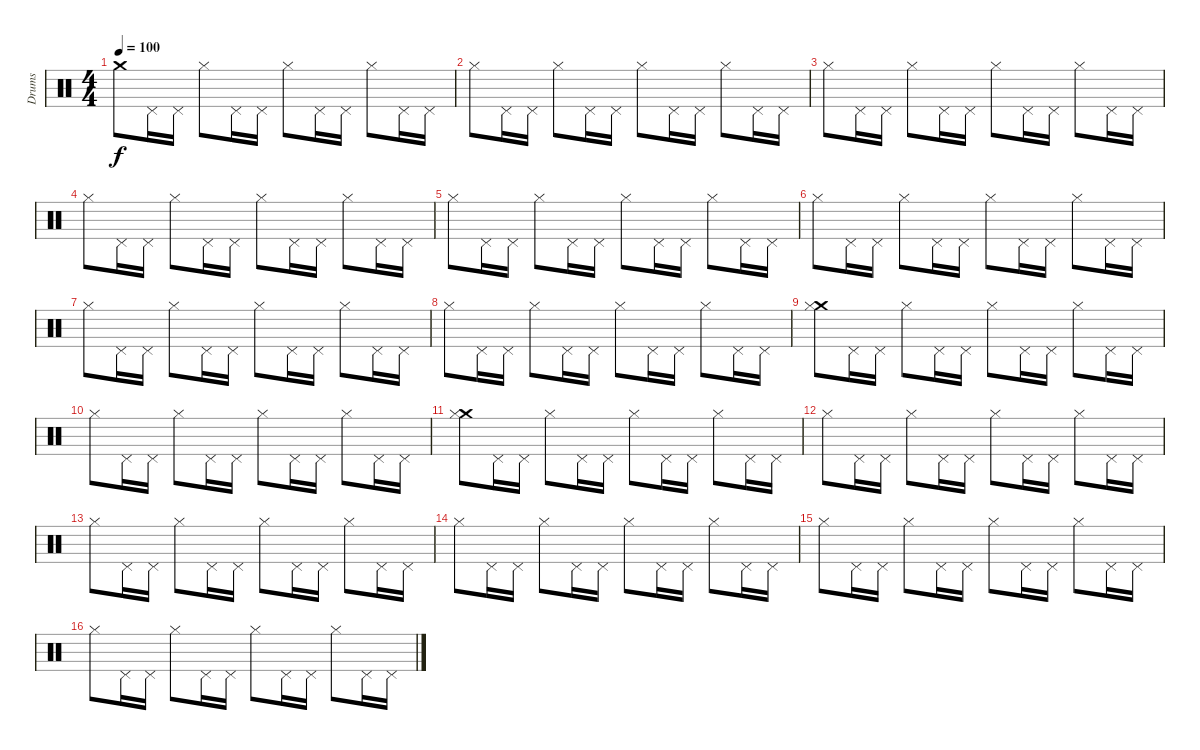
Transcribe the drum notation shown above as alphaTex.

\track ("Drums" "Drums") {instrument percussion}
\staff {score}
\articulation defaults
\ts (4 4)
\tempo 100
\clef neutral
\ks c "Crash medium (hit)".8{dy f} "Pedal Hi-Hat (hit)".16 "Pedal Hi-Hat (hit)".16 "Hi-Hat (closed)".8 "Pedal Hi-Hat (hit)".16 "Pedal Hi-Hat (hit)".16 "Hi-Hat (closed)".8 "Pedal Hi-Hat (hit)".16 "Pedal Hi-Hat (hit)".16 "Hi-Hat (closed)".8 "Pedal Hi-Hat (hit)".16 "Pedal Hi-Hat (hit)".16
|
"Hi-Hat (closed)".8 "Pedal Hi-Hat (hit)".16 "Pedal Hi-Hat (hit)".16 "Hi-Hat (closed)".8 "Pedal Hi-Hat (hit)".16 "Pedal Hi-Hat (hit)".16 "Hi-Hat (closed)".8 "Pedal Hi-Hat (hit)".16 "Pedal Hi-Hat (hit)".16 "Hi-Hat (closed)".8 "Pedal Hi-Hat (hit)".16 "Pedal Hi-Hat (hit)".16 |
"Hi-Hat (closed)".8 "Pedal Hi-Hat (hit)".16 "Pedal Hi-Hat (hit)".16 "Hi-Hat (closed)".8 "Pedal Hi-Hat (hit)".16 "Pedal Hi-Hat (hit)".16 "Hi-Hat (closed)".8 "Pedal Hi-Hat (hit)".16 "Pedal Hi-Hat (hit)".16 "Hi-Hat (closed)".8 "Pedal Hi-Hat (hit)".16 "Pedal Hi-Hat (hit)".16 |
"Hi-Hat (closed)".8 "Pedal Hi-Hat (hit)".16 "Pedal Hi-Hat (hit)".16 "Hi-Hat (closed)".8 "Pedal Hi-Hat (hit)".16 "Pedal Hi-Hat (hit)".16 "Hi-Hat (closed)".8 "Pedal Hi-Hat (hit)".16 "Pedal Hi-Hat (hit)".16 "Hi-Hat (closed)".8 "Pedal Hi-Hat (hit)".16 "Pedal Hi-Hat (hit)".16 |
"Hi-Hat (closed)".8 "Pedal Hi-Hat (hit)".16 "Pedal Hi-Hat (hit)".16 "Hi-Hat (closed)".8 "Pedal Hi-Hat (hit)".16 "Pedal Hi-Hat (hit)".16 "Hi-Hat (closed)".8 "Pedal Hi-Hat (hit)".16 "Pedal Hi-Hat (hit)".16 "Hi-Hat (closed)".8 "Pedal Hi-Hat (hit)".16 "Pedal Hi-Hat (hit)".16 |
"Hi-Hat (closed)".8 "Pedal Hi-Hat (hit)".16 "Pedal Hi-Hat (hit)".16 "Hi-Hat (closed)".8 "Pedal Hi-Hat (hit)".16 "Pedal Hi-Hat (hit)".16 "Hi-Hat (closed)".8 "Pedal Hi-Hat (hit)".16 "Pedal Hi-Hat (hit)".16 "Hi-Hat (closed)".8 "Pedal Hi-Hat (hit)".16 "Pedal Hi-Hat (hit)".16 |
"Hi-Hat (closed)".8 "Pedal Hi-Hat (hit)".16 "Pedal Hi-Hat (hit)".16 "Hi-Hat (closed)".8 "Pedal Hi-Hat (hit)".16 "Pedal Hi-Hat (hit)".16 "Hi-Hat (closed)".8 "Pedal Hi-Hat (hit)".16 "Pedal Hi-Hat (hit)".16 "Hi-Hat (closed)".8 "Pedal Hi-Hat (hit)".16 "Pedal Hi-Hat (hit)".16 |
"Hi-Hat (closed)".8 "Pedal Hi-Hat (hit)".16 "Pedal Hi-Hat (hit)".16 "Hi-Hat (closed)".8 "Pedal Hi-Hat (hit)".16 "Pedal Hi-Hat (hit)".16 "Hi-Hat (closed)".8 "Pedal Hi-Hat (hit)".16 "Pedal Hi-Hat (hit)".16 "Hi-Hat (closed)".8 "Pedal Hi-Hat (hit)".16 "Pedal Hi-Hat (hit)".16{volume 0} |
("Crash medium (hit)" "Hi-Hat (closed)").8{volume 12} "Pedal Hi-Hat (hit)".16 "Pedal Hi-Hat (hit)".16 "Hi-Hat (closed)".8 "Pedal Hi-Hat (hit)".16 "Pedal Hi-Hat (hit)".16 "Hi-Hat (closed)".8 "Pedal Hi-Hat (hit)".16 "Pedal Hi-Hat (hit)".16 "Hi-Hat (closed)".8 "Pedal Hi-Hat (hit)".16 "Pedal Hi-Hat (hit)".16 |
"Hi-Hat (closed)".8 "Pedal Hi-Hat (hit)".16 "Pedal Hi-Hat (hit)".16 "Hi-Hat (closed)".8 "Pedal Hi-Hat (hit)".16 "Pedal Hi-Hat (hit)".16 "Hi-Hat (closed)".8 "Pedal Hi-Hat (hit)".16 "Pedal Hi-Hat (hit)".16 "Hi-Hat (closed)".8 "Pedal Hi-Hat (hit)".16 "Pedal Hi-Hat (hit)".16{volume 0} |
("Crash medium (hit)" "Hi-Hat (closed)").8{volume 12} "Pedal Hi-Hat (hit)".16 "Pedal Hi-Hat (hit)".16 "Hi-Hat (closed)".8 "Pedal Hi-Hat (hit)".16 "Pedal Hi-Hat (hit)".16 "Hi-Hat (closed)".8 "Pedal Hi-Hat (hit)".16 "Pedal Hi-Hat (hit)".16 "Hi-Hat (closed)".8 "Pedal Hi-Hat (hit)".16 "Pedal Hi-Hat (hit)".16 |
"Hi-Hat (closed)".8 "Pedal Hi-Hat (hit)".16 "Pedal Hi-Hat (hit)".16 "Hi-Hat (closed)".8 "Pedal Hi-Hat (hit)".16 "Pedal Hi-Hat (hit)".16 "Hi-Hat (closed)".8 "Pedal Hi-Hat (hit)".16 "Pedal Hi-Hat (hit)".16 "Hi-Hat (closed)".8 "Pedal Hi-Hat (hit)".16 "Pedal Hi-Hat (hit)".16 |
"Hi-Hat (closed)".8 "Pedal Hi-Hat (hit)".16 "Pedal Hi-Hat (hit)".16 "Hi-Hat (closed)".8 "Pedal Hi-Hat (hit)".16 "Pedal Hi-Hat (hit)".16 "Hi-Hat (closed)".8 "Pedal Hi-Hat (hit)".16 "Pedal Hi-Hat (hit)".16 "Hi-Hat (closed)".8 "Pedal Hi-Hat (hit)".16 "Pedal Hi-Hat (hit)".16 |
"Hi-Hat (closed)".8 "Pedal Hi-Hat (hit)".16 "Pedal Hi-Hat (hit)".16 "Hi-Hat (closed)".8 "Pedal Hi-Hat (hit)".16 "Pedal Hi-Hat (hit)".16 "Hi-Hat (closed)".8 "Pedal Hi-Hat (hit)".16 "Pedal Hi-Hat (hit)".16 "Hi-Hat (closed)".8 "Pedal Hi-Hat (hit)".16 "Pedal Hi-Hat (hit)".16 |
"Hi-Hat (closed)".8 "Pedal Hi-Hat (hit)".16 "Pedal Hi-Hat (hit)".16 "Hi-Hat (closed)".8 "Pedal Hi-Hat (hit)".16 "Pedal Hi-Hat (hit)".16 "Hi-Hat (closed)".8 "Pedal Hi-Hat (hit)".16 "Pedal Hi-Hat (hit)".16 "Hi-Hat (closed)".8 "Pedal Hi-Hat (hit)".16 "Pedal Hi-Hat (hit)".16 |
"Hi-Hat (closed)".8 "Pedal Hi-Hat (hit)".16 "Pedal Hi-Hat (hit)".16 "Hi-Hat (closed)".8 "Pedal Hi-Hat (hit)".16 "Pedal Hi-Hat (hit)".16 "Hi-Hat (closed)".8 "Pedal Hi-Hat (hit)".16 "Pedal Hi-Hat (hit)".16 "Hi-Hat (closed)".8 "Pedal Hi-Hat (hit)".16 "Pedal Hi-Hat (hit)".16
